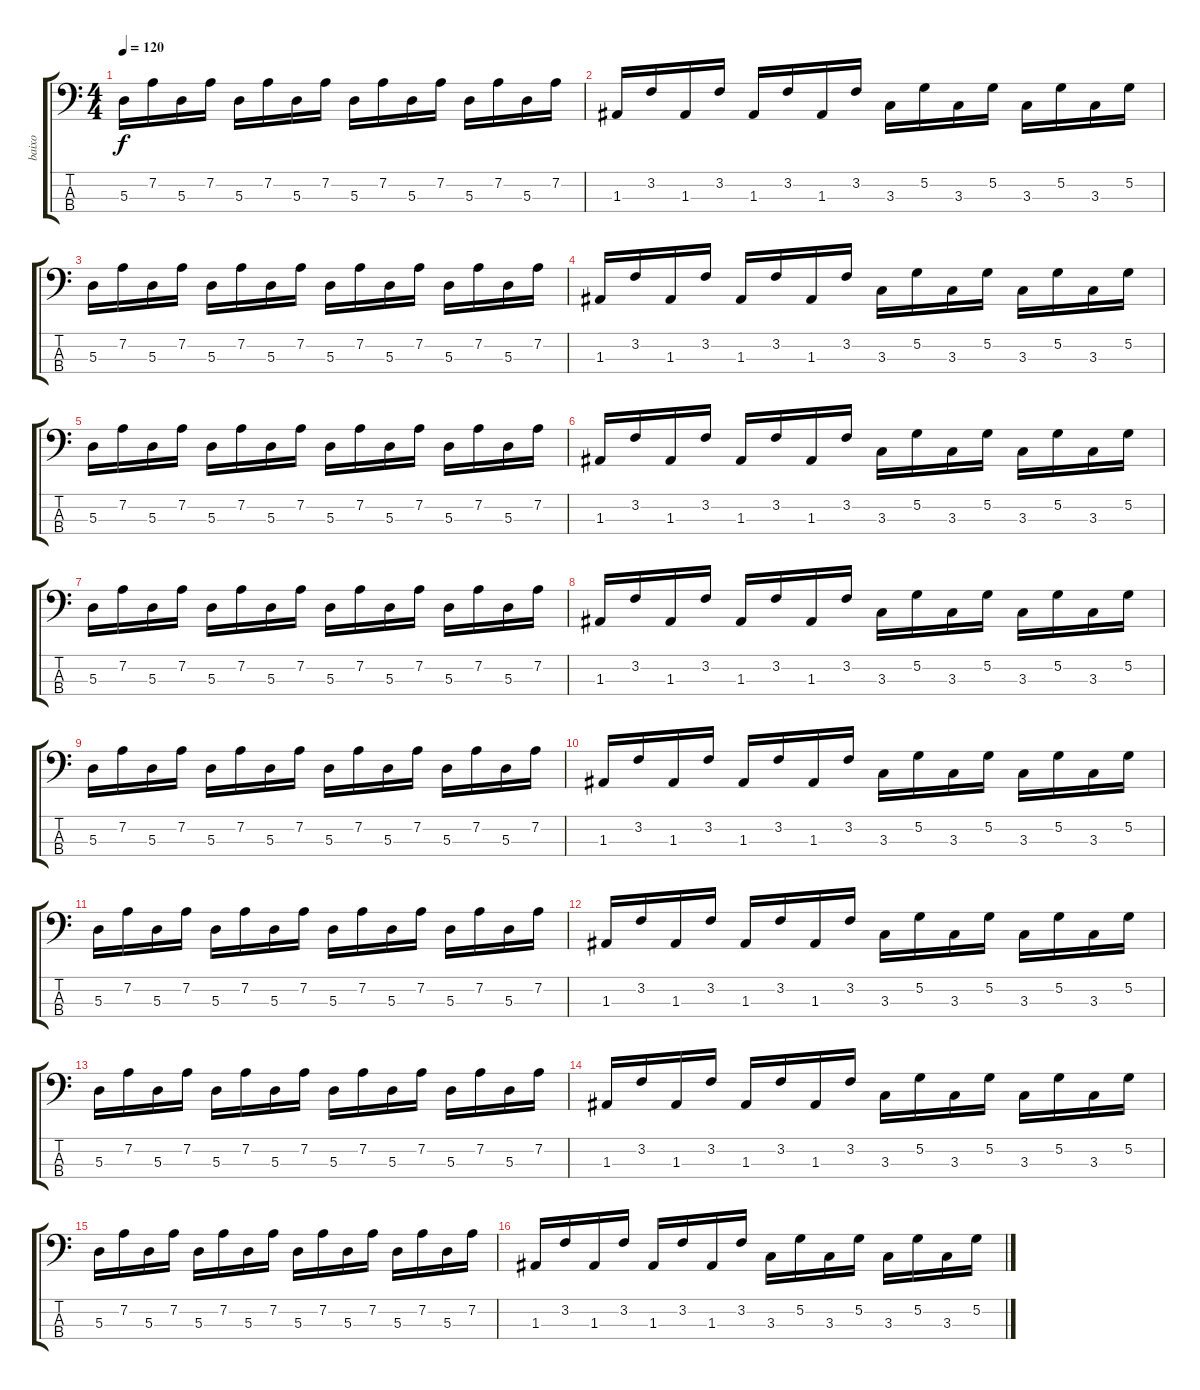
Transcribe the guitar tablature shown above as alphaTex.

\track ("baixo" "baixo") {instrument electricbasspick}
\staff {score tabs}
\tuning (G2 D2 A1 E1) {hide}
\ts (4 4)
\tempo 120
\clef f4
\ks c
5.3.16{dy f} 7.2.16 5.3.16 7.2.16 5.3.16 7.2.16 5.3.16 7.2.16 5.3.16 7.2.16 5.3.16 7.2.16 5.3.16 7.2.16 5.3.16 7.2.16 |
1.3.16 3.2.16 1.3.16 3.2.16 1.3.16 3.2.16 1.3.16 3.2.16 3.3.16 5.2.16 3.3.16 5.2.16 3.3.16 5.2.16 3.3.16 5.2.16 |
5.3.16 7.2.16 5.3.16 7.2.16 5.3.16 7.2.16 5.3.16 7.2.16 5.3.16 7.2.16 5.3.16 7.2.16 5.3.16 7.2.16 5.3.16 7.2.16 |
1.3.16 3.2.16 1.3.16 3.2.16 1.3.16 3.2.16 1.3.16 3.2.16 3.3.16 5.2.16 3.3.16 5.2.16 3.3.16 5.2.16 3.3.16 5.2.16 |
5.3.16 7.2.16 5.3.16 7.2.16 5.3.16 7.2.16 5.3.16 7.2.16 5.3.16 7.2.16 5.3.16 7.2.16 5.3.16 7.2.16 5.3.16 7.2.16 |
1.3.16 3.2.16 1.3.16 3.2.16 1.3.16 3.2.16 1.3.16 3.2.16 3.3.16 5.2.16 3.3.16 5.2.16 3.3.16 5.2.16 3.3.16 5.2.16 |
5.3.16 7.2.16 5.3.16 7.2.16 5.3.16 7.2.16 5.3.16 7.2.16 5.3.16 7.2.16 5.3.16 7.2.16 5.3.16 7.2.16 5.3.16 7.2.16 |
1.3.16 3.2.16 1.3.16 3.2.16 1.3.16 3.2.16 1.3.16 3.2.16 3.3.16 5.2.16 3.3.16 5.2.16 3.3.16 5.2.16 3.3.16 5.2.16 |
5.3.16 7.2.16 5.3.16 7.2.16 5.3.16 7.2.16 5.3.16 7.2.16 5.3.16 7.2.16 5.3.16 7.2.16 5.3.16 7.2.16 5.3.16 7.2.16 |
1.3.16 3.2.16 1.3.16 3.2.16 1.3.16 3.2.16 1.3.16 3.2.16 3.3.16 5.2.16 3.3.16 5.2.16 3.3.16 5.2.16 3.3.16 5.2.16 |
5.3.16 7.2.16 5.3.16 7.2.16 5.3.16 7.2.16 5.3.16 7.2.16 5.3.16 7.2.16 5.3.16 7.2.16 5.3.16 7.2.16 5.3.16 7.2.16 |
1.3.16 3.2.16 1.3.16 3.2.16 1.3.16 3.2.16 1.3.16 3.2.16 3.3.16 5.2.16 3.3.16 5.2.16 3.3.16 5.2.16 3.3.16 5.2.16 |
5.3.16 7.2.16 5.3.16 7.2.16 5.3.16 7.2.16 5.3.16 7.2.16 5.3.16 7.2.16 5.3.16 7.2.16 5.3.16 7.2.16 5.3.16 7.2.16 |
1.3.16 3.2.16 1.3.16 3.2.16 1.3.16 3.2.16 1.3.16 3.2.16 3.3.16 5.2.16 3.3.16 5.2.16 3.3.16 5.2.16 3.3.16 5.2.16 |
5.3.16 7.2.16 5.3.16 7.2.16 5.3.16 7.2.16 5.3.16 7.2.16 5.3.16 7.2.16 5.3.16 7.2.16 5.3.16 7.2.16 5.3.16 7.2.16 |
1.3.16 3.2.16 1.3.16 3.2.16 1.3.16 3.2.16 1.3.16 3.2.16 3.3.16 5.2.16 3.3.16 5.2.16 3.3.16 5.2.16 3.3.16 5.2.16
